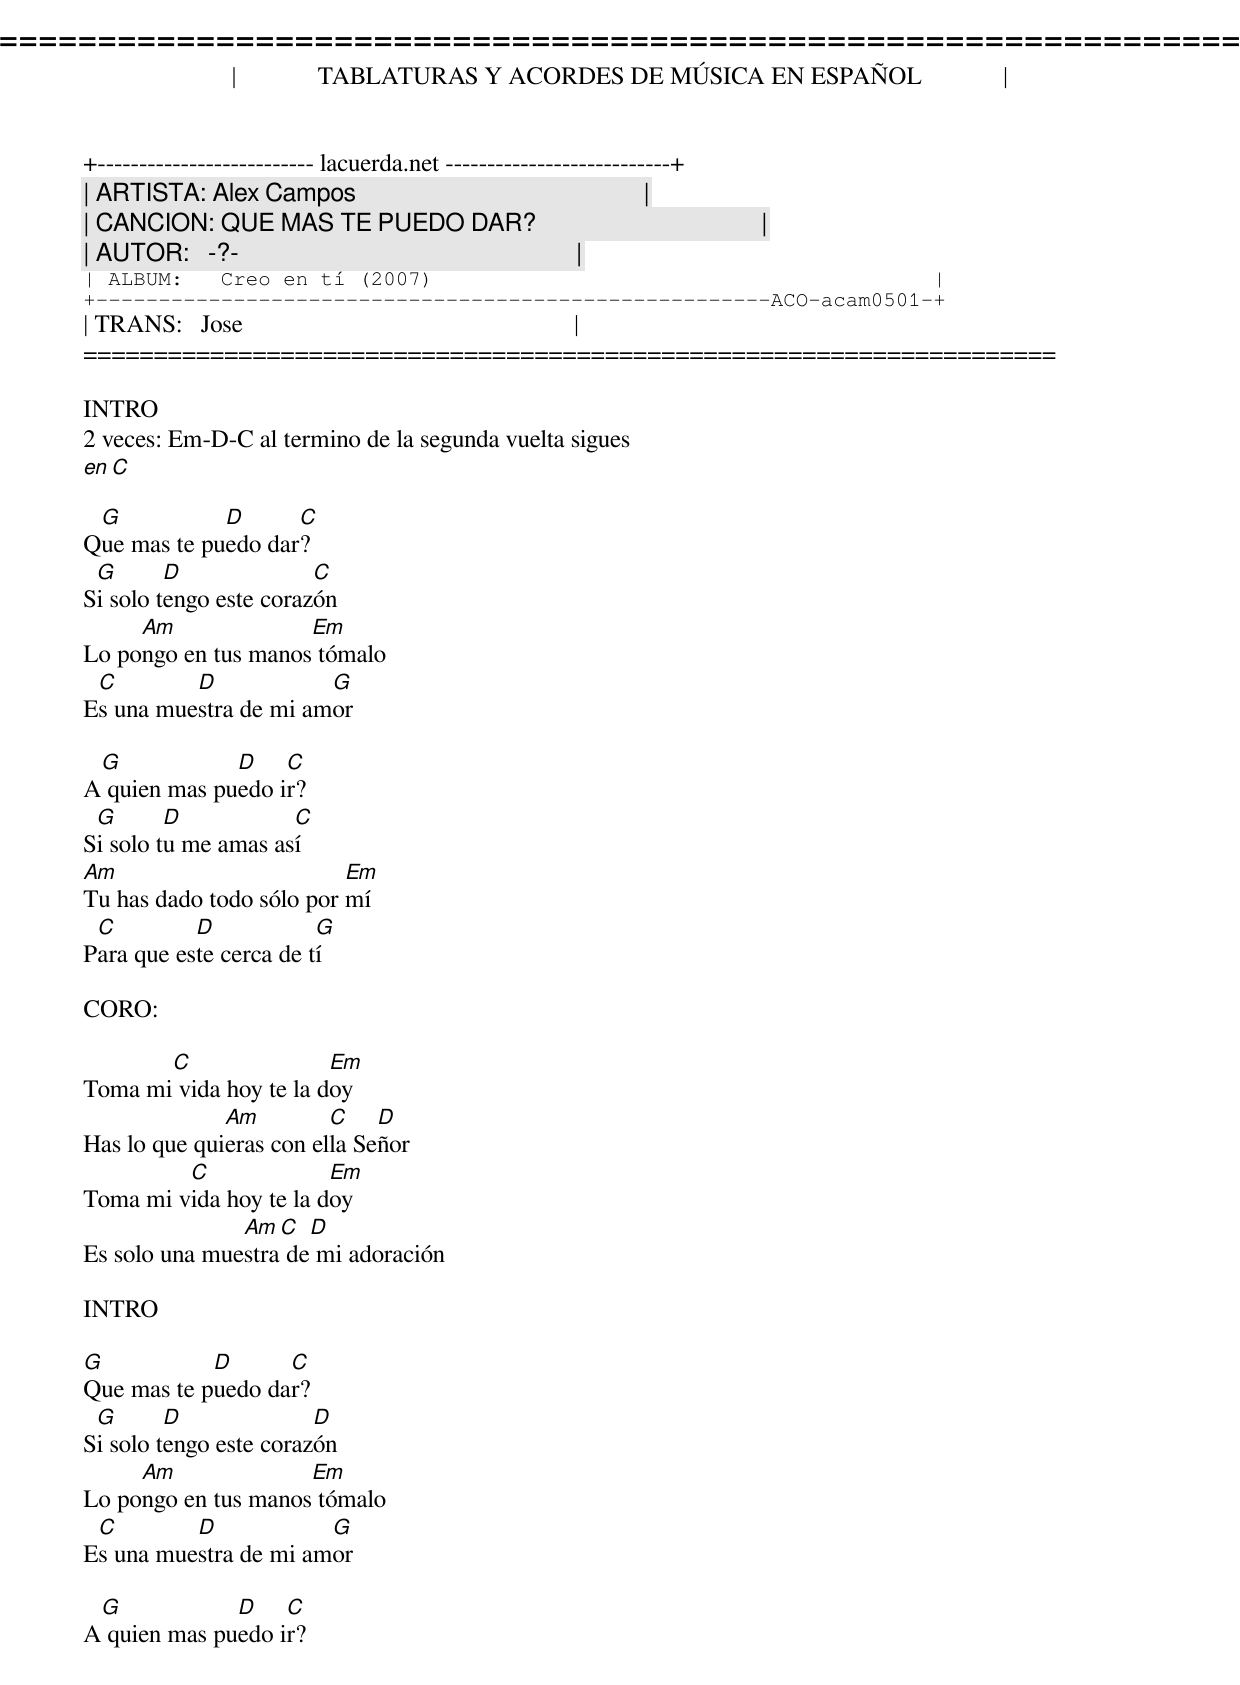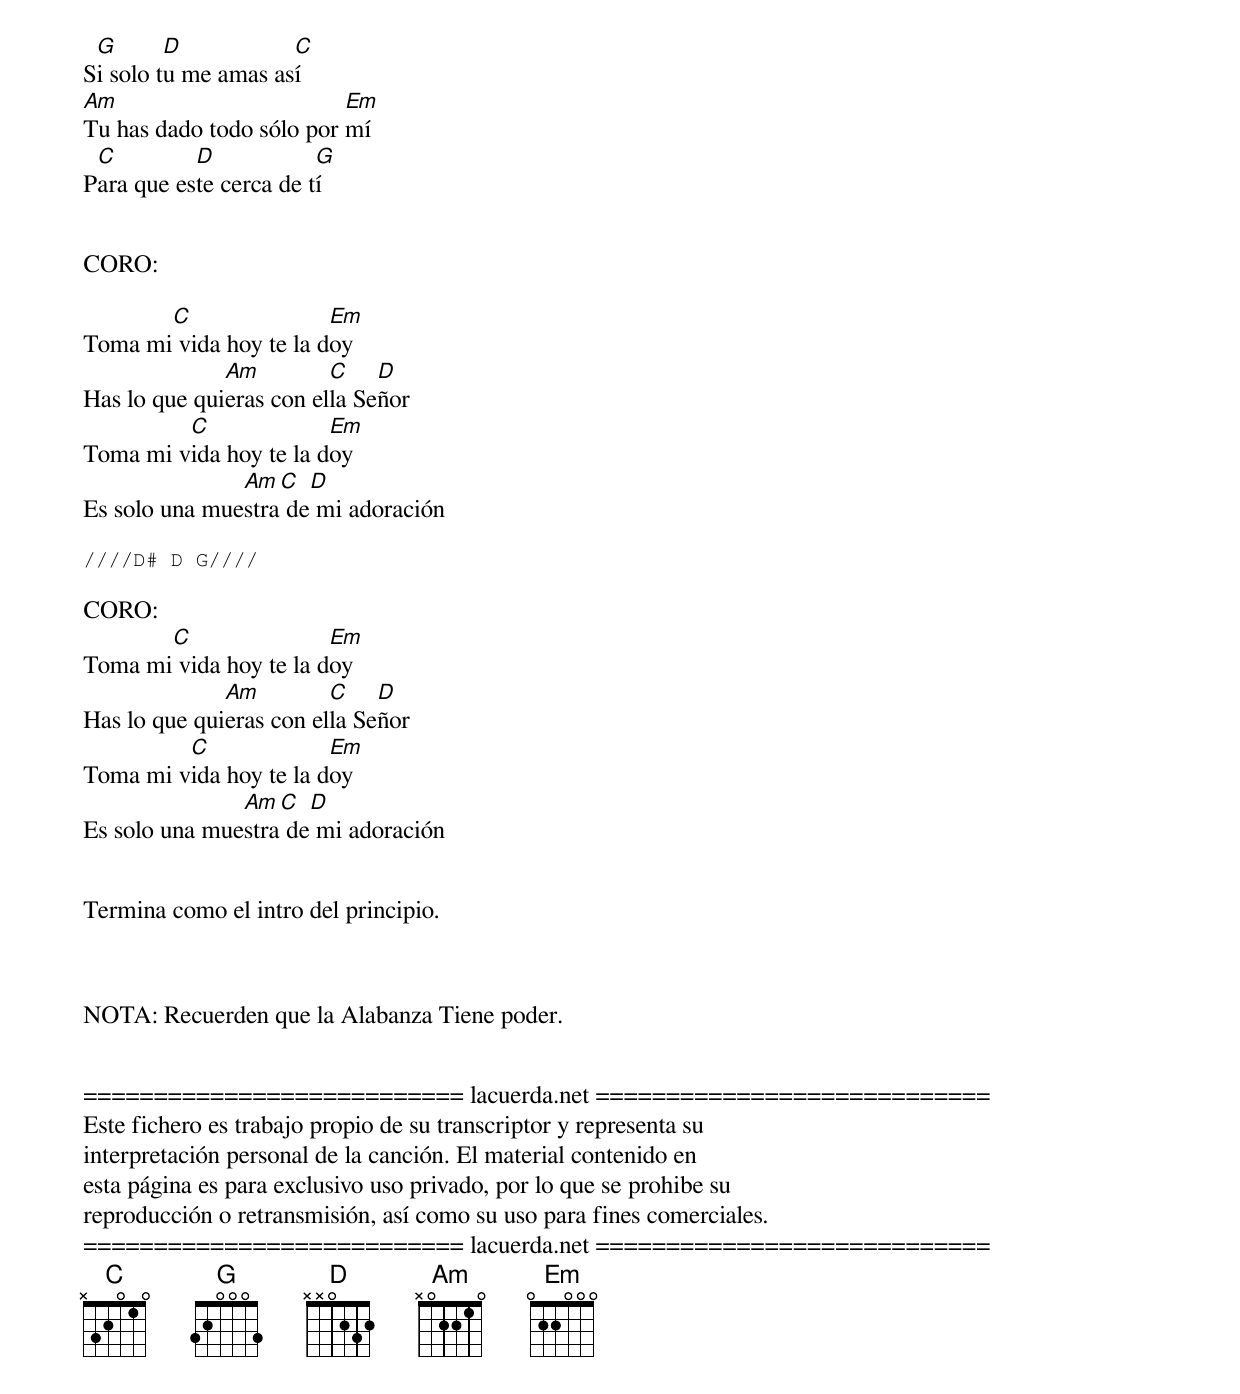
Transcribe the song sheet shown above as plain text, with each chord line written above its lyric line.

=====================================================================
|             TABLATURAS Y ACORDES DE MÚSICA EN ESPAÑOL             |
+-------------------------- lacuerda.net ---------------------------+
| ARTISTA: Alex Campos                                              |
| CANCION: QUE MAS TE PUEDO DAR?                                    |
| AUTOR:   -?-                                                      |
| ALBUM:   Creo en tí (2007)                                        |
+------------------------------------------------------ACO-acam0501-+
| TRANS:   Jose                                                     |
=====================================================================

INTRO
2 veces: Em-D-C al termino de la segunda vuelta sigues
en C

 G           D      C
Que mas te puedo dar?
 G       D              C
Si solo tengo este corazón
     Am              Em
Lo pongo en tus manos tómalo
 C        D            G
Es una muestra de mi amor

 G            D    C
A quien mas puedo ir?
 G       D           C
Si solo tu me amas así
Am                        Em
Tu has dado todo sólo por mí
 C         D            G
Para que este cerca de tí

CORO:

       C                Em
Toma mi vida hoy te la doy
              Am         C    D
Has lo que quieras con ella Señor
         C              Em
Toma mi vida hoy te la doy
               Am  C  D
Es solo una muestra de mi adoración

INTRO

G           D      C
Que mas te puedo dar?
 G       D              D
Si solo tengo este corazón
     Am              Em
Lo pongo en tus manos tómalo
 C        D            G
Es una muestra de mi amor

 G            D    C
A quien mas puedo ir?
 G       D           C
Si solo tu me amas así
Am                        Em
Tu has dado todo sólo por mí
 C         D            G
Para que este cerca de tí


CORO:

       C                Em
Toma mi vida hoy te la doy
              Am         C    D
Has lo que quieras con ella Señor
         C              Em
Toma mi vida hoy te la doy
               Am  C  D
Es solo una muestra de mi adoración

////D# D G////

CORO:
       C                Em
Toma mi vida hoy te la doy
              Am         C    D
Has lo que quieras con ella Señor
         C              Em
Toma mi vida hoy te la doy
               Am  C  D
Es solo una muestra de mi adoración


Termina como el intro del principio.



NOTA: Recuerden que la Alabanza Tiene poder.


=========================== lacuerda.net ============================
Este fichero es trabajo propio de su transcriptor y representa su
interpretación personal de la canción. El material contenido en
esta página es para exclusivo uso privado, por lo que se prohibe su
reproducción o retransmisión, así como su uso para fines comerciales.
=========================== lacuerda.net ============================
